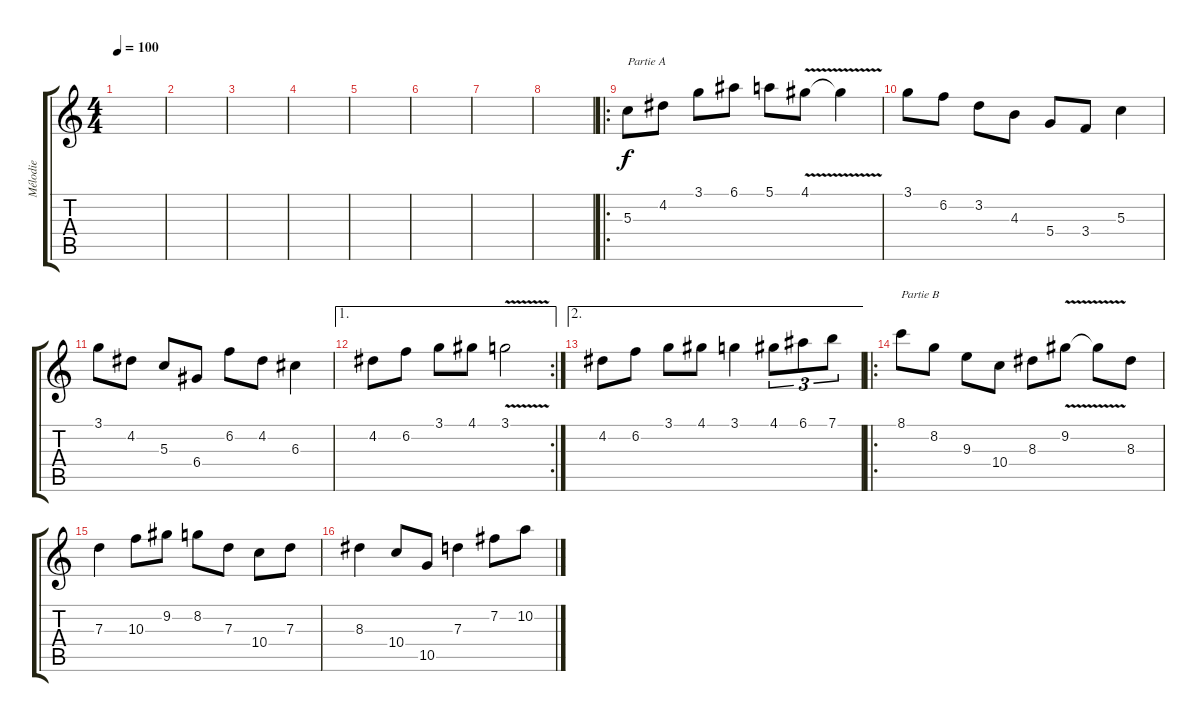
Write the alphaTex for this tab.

\track ("Mélodie" "Mélodie") {instrument acousticguitarnylon}
\staff {score tabs}
\tuning (E4 B3 G3 D3 A2 E2) {hide}
\ts (4 4)
\tempo 100
\clef g2
\ks c
|
|
|
|
|
|
|
|
\ro
5.3.8{txt "Partie A"} 4.2.8 3.1.8 6.1.8 5.1.8 4.1{v}.8 4.1{t}.4 |
3.1.8 6.2.8 3.2.8 4.3.8 5.4.8 3.4.8 5.3.4 |
3.1.8 4.2.8 5.3.8 6.4.8 6.2.8 4.2.8 6.3.4 |
\ae 1
\rc 2
4.2.8 6.2.8 3.1.8 4.1.8 3.1{v}.2 |
\ae 2
4.2.8 6.2.8 3.1.8 4.1.8 3.1.4 4.1.8{tu (3 2)} 6.1.8{tu (3 2)} 7.1.8{tu (3 2)} |
\ro
8.1.8{txt "Partie B"} 8.2.8 9.3.8 10.4.8 8.3.8 9.2{v}.8 9.2{t}.8 8.3.8 |
7.3.4 10.3.8 9.2.8 8.2.8 7.3.8 10.4.8 7.3.8 |
8.3.4 10.4.8 10.5.8 7.3.4 7.2.8 10.2.8
